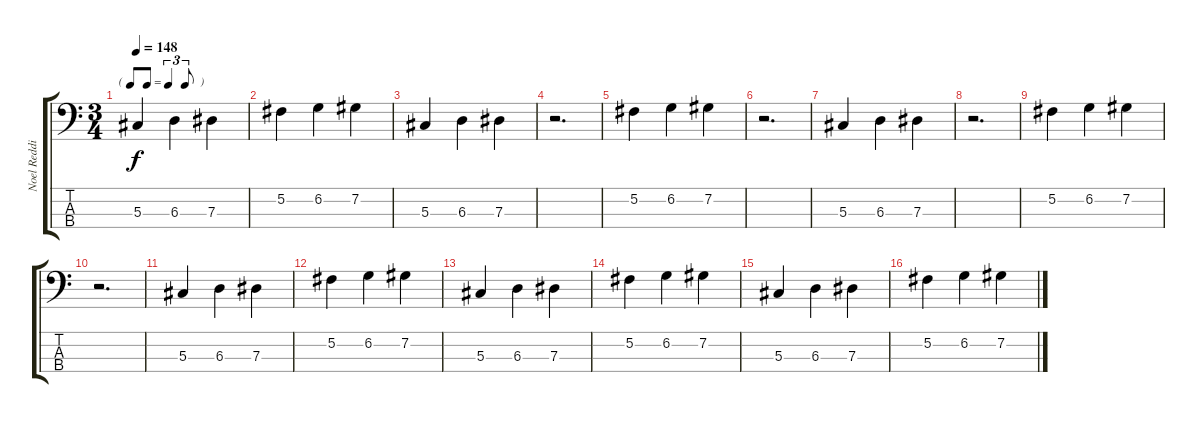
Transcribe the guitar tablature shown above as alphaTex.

\track ("Noel Redding" "Noel Reddi") {instrument electricbassfinger}
\staff {score tabs}
\tuning (Gb2 Db2 Ab1 Eb1) {hide}
\ts (3 4)
\tf triplet8th
\tempo 148
\clef f4
\ks c
5.3.4{dy f} 6.3.4 7.3.4 |
5.2.4 6.2.4 7.2.4 |
5.3.4 6.3.4 7.3.4 |
r.2{d} |
5.2.4 6.2.4 7.2.4 |
r.2{d} |
5.3.4 6.3.4 7.3.4 |
r.2{d} |
5.2.4 6.2.4 7.2.4 |
r.2{d} |
5.3.4 6.3.4 7.3.4 |
5.2.4 6.2.4 7.2.4 |
5.3.4 6.3.4 7.3.4 |
5.2.4 6.2.4 7.2.4 |
5.3.4 6.3.4 7.3.4 |
5.2.4 6.2.4 7.2.4
